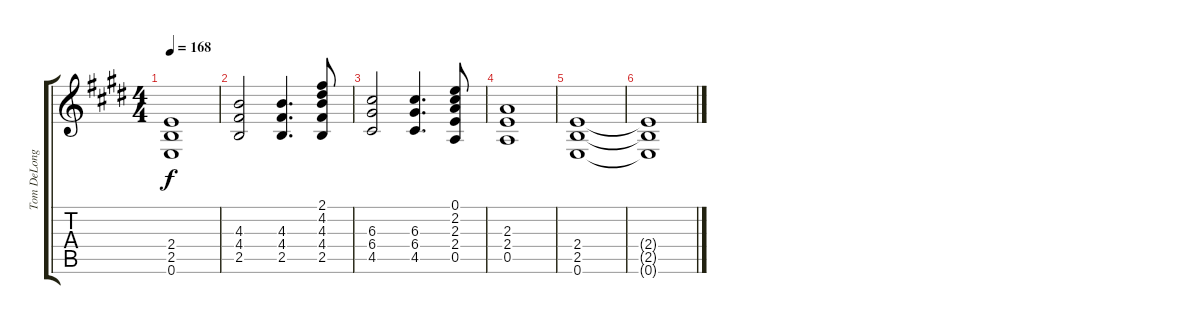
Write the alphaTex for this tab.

\track ("Tom DeLonge Rhythm" "Tom DeLong") {instrument overdrivenguitar}
\staff {score tabs}
\tuning (E4 B3 G3 D3 A2 E2) {hide}
\ts (4 4)
\tempo 168
\clef g2
\ks e
(2.4 2.5 0.6).1{dy f} |
(4.3 4.4 2.5).2 (4.3 4.4 2.5).4{d} (2.1 4.2 4.3 4.4 2.5).8 |
(6.3 6.4 4.5).2 (6.3 6.4 4.5).4{d} (0.1 2.2 2.3 2.4 0.5).8 |
(2.3 2.4 0.5).1 |
(2.4 2.5 0.6).1 |
(2.4{t} 2.5{t} 0.6{t}).1
